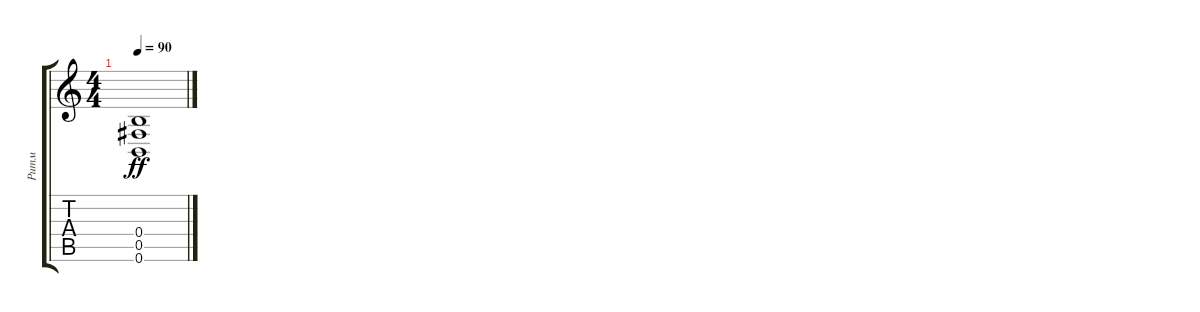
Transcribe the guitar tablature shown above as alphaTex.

\track ("Ритм" "Ритм") {instrument distortionguitar}
\staff {score tabs}
\tuning (Db4 Ab3 E3 B2 Gb2 B1) {hide}
\ts (4 4)
\tempo 90
\clef g2
\ks c
(0.4{t} 0.5{t} 0.6{t}).1{dy ff volume 16}
